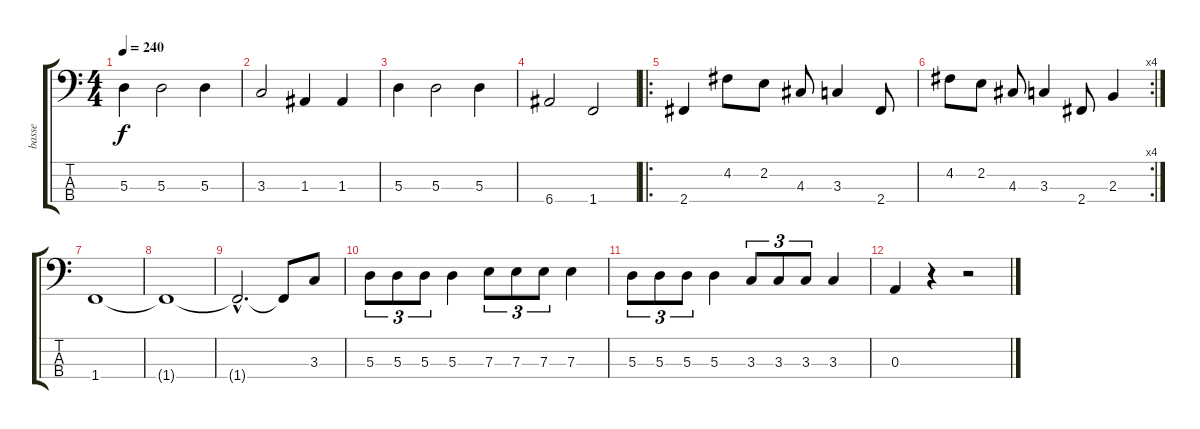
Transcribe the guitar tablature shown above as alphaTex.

\track ("basse" "basse") {instrument electricbasspick}
\staff {score tabs}
\tuning (G2 D2 A1 E1) {hide}
\ts (4 4)
\tempo 240
\clef f4
\ks c
5.3.4{dy f} 5.3.2 5.3.4 |
3.3.2 1.3.4 1.3.4 |
5.3.4 5.3.2 5.3.4 |
6.4.2 1.4.2 |
\ro
2.4.4 4.2.8 2.2.8 4.3.8 3.3.4 2.4.8 |
\rc 4
4.2.8 2.2.8 4.3.8 3.3.4 2.4.8 2.3.4 |
1.4.1 |
1.4{t}.1 |
1.4{hac t}.2{d} 1.4{t}.8 3.3.8 |
5.3.8{tu (3 2)} 5.3.8{tu (3 2)} 5.3.8{tu (3 2)} 5.3.4 7.3.8{tu (3 2)} 7.3.8{tu (3 2)} 7.3.8{tu (3 2)} 7.3.4 |
5.3.8{tu (3 2)} 5.3.8{tu (3 2)} 5.3.8{tu (3 2)} 5.3.4 3.3.8{tu (3 2)} 3.3.8{tu (3 2)} 3.3.8{tu (3 2)} 3.3.4 |
0.3.4 r.4 r.2
